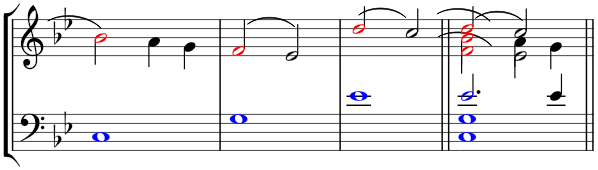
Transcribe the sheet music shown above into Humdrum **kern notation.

**kern	**kern
*part1	*part1
*staff2	*staff1
*I"P1	*
!!LO:PB:g=z
*clefF4	*clefG2
*k[b-e-]	*k[b-e-]
*B-:	*B-:
*M4/4	*M4/4
*met(c)	*met(c)
=8	=8
1Ci	(2b-j\
.	4a\)
.	4g\
=9	=9
1Gi	(>2fj/
.	2e-/)
=10	=10
1e-i	(>2ddj/
.	2cc/)
=11||	=11||
*^	*^
*	*	*	*^
2.e-i/	1Ci 1Gi	(2ddj/	(>2b-j\	(>2fj\
.	.	2cc/)	4a\)	2e-\)
4e-/	.	.	4g\	.
*v	*v	*	*	*
*	*v	*v	*v
=||	=||
*-	*-
